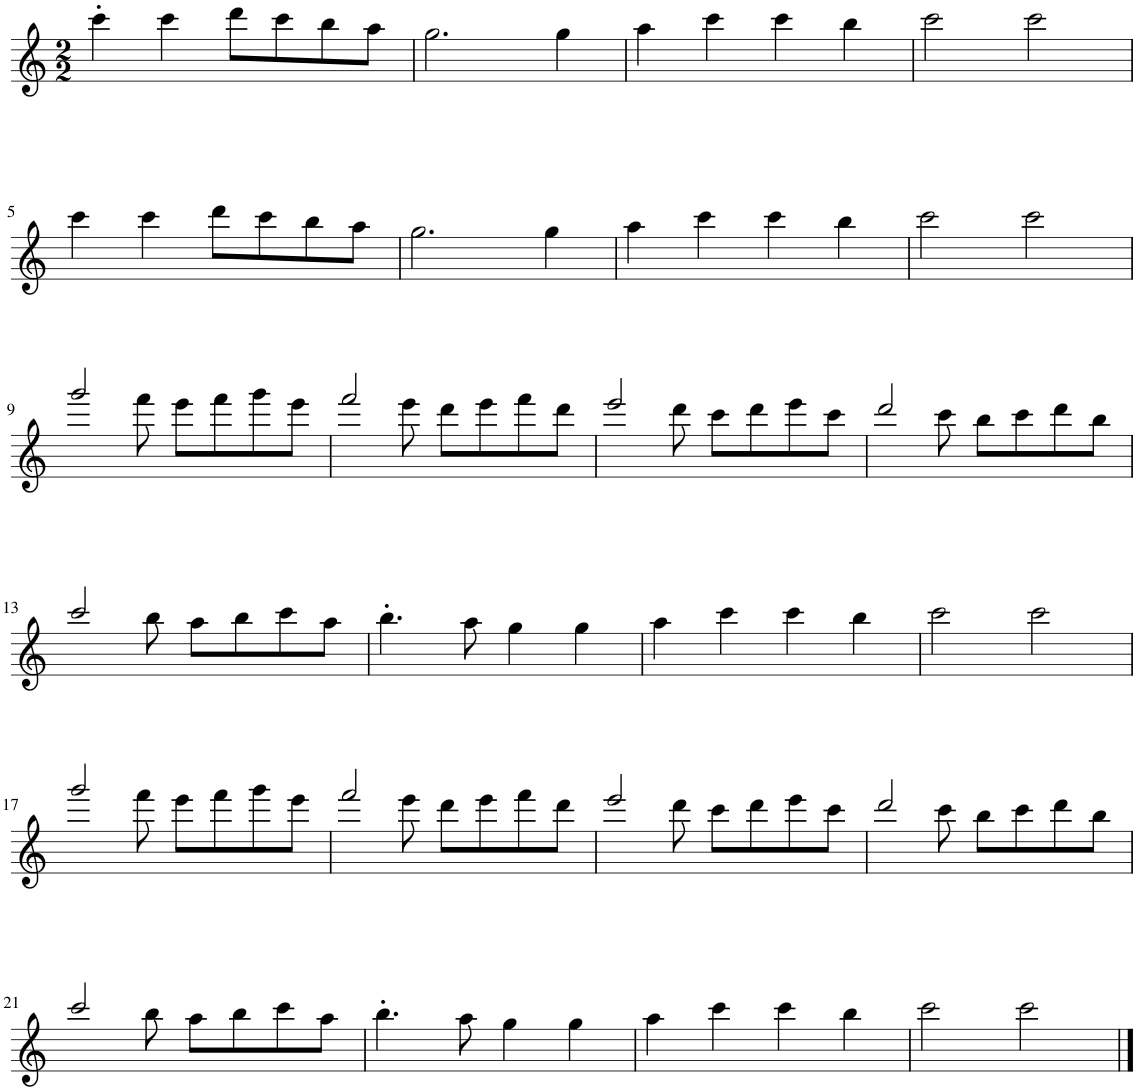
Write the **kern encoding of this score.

**kern
*part1
*staff1
*I"Harmonica
*I'Hmca
*clefG2
*k[]
*M2/2
=1
4ccc'\
4ccc\
8ddd\L
8ccc\
8bb\
8aa\J
=2
2.gg\
4gg\
=3
4aa\
4ccc\
4ccc\
4bb\
=4
2ccc\
2ccc\
!!LO:LB:g=z
=5
4ccc\
4ccc\
8ddd\L
8ccc\
8bb\
8aa\J
=6
2.gg\
4gg\
=7
4aa\
4ccc\
4ccc\
4bb\
=8
2ccc\
2ccc\
!!LO:LB:g=z
=9
*^
2ggg/	4.ryy
.	8fff\
8eee\L	2ryy
8fff\	.
8ggg\	.
8eee\J	.
=10	=10
2fff/	4.ryy
.	8eee\
8ddd\L	2ryy
8eee\	.
8fff\	.
8ddd\J	.
=11	=11
2eee/	4.ryy
.	8ddd\
8ccc\L	2ryy
8ddd\	.
8eee\	.
8ccc\J	.
=12	=12
2ddd/	4.ryy
.	8ccc\
8bb\L	2ryy
8ccc\	.
8ddd\	.
8bb\J	.
!!LO:LB:g=z	!!
=13	=13
2ccc/	4.ryy
.	8bb\
8aa\L	2ryy
8bb\	.
8ccc\	.
8aa\J	.
*v	*v
=14
4.bb'\
8aa\
4gg\
4gg\
=15
4aa\
4ccc\
4ccc\
4bb\
=16
2ccc\
2ccc\
!!LO:LB:g=z
=17
*^
2ggg/	4.ryy
.	8fff\
8eee\L	2ryy
8fff\	.
8ggg\	.
8eee\J	.
=18	=18
2fff/	4.ryy
.	8eee\
8ddd\L	2ryy
8eee\	.
8fff\	.
8ddd\J	.
=19	=19
2eee/	4.ryy
.	8ddd\
8ccc\L	2ryy
8ddd\	.
8eee\	.
8ccc\J	.
=20	=20
2ddd/	4.ryy
.	8ccc\
8bb\L	2ryy
8ccc\	.
8ddd\	.
8bb\J	.
!!LO:LB:g=z	!!
=21	=21
2ccc/	4.ryy
.	8bb\
8aa\L	2ryy
8bb\	.
8ccc\	.
8aa\J	.
*v	*v
=22
4.bb'\
8aa\
4gg\
4gg\
=23
4aa\
4ccc\
4ccc\
4bb\
=24
2ccc\
2ccc\
==
*-
